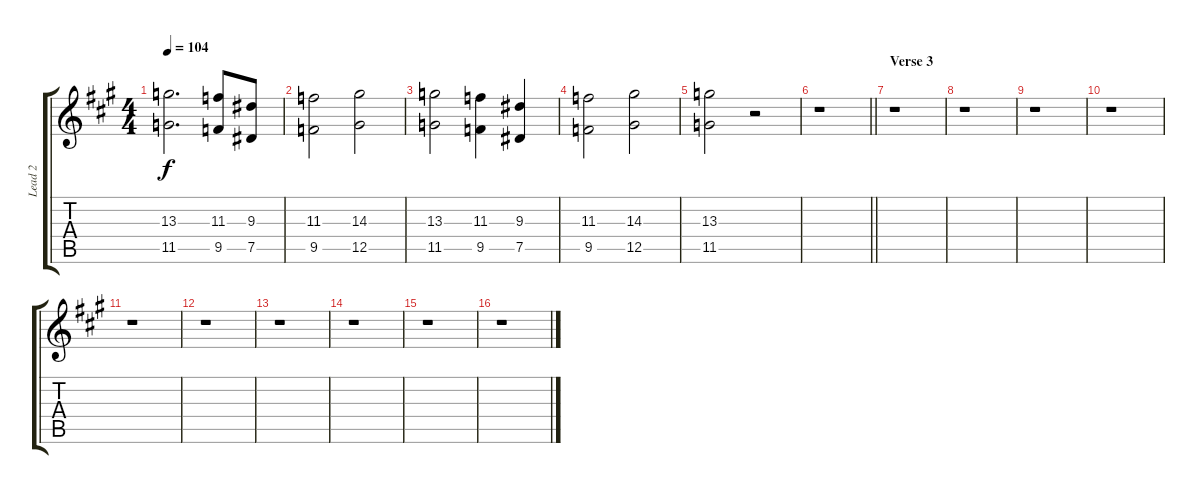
\track ("Lead 2" "Lead 2") {instrument distortionguitar}
\staff {score tabs}
\tuning (Eb4 Bb3 Gb3 Db3 Ab2 Eb2) {hide}
\ts (4 4)
\tempo 104
\clef g2
\ks a
(13.3 11.5).2{d dy f} (11.3 9.5).8 (9.3 7.5).8 |
(11.3 9.5).2 (14.3 12.5).2 |
(13.3 11.5).2 (11.3 9.5).4 (9.3 7.5).4 |
(11.3 9.5).2 (14.3 12.5).2 |
(13.3 11.5).2 r.2 |
\barLineRight lightlight
r.1 |
\section ("" "Verse 3")
r.1 |
r.1 |
r.1 |
r.1 |
r.1 |
r.1 |
r.1 |
r.1 |
r.1 |
r.1
